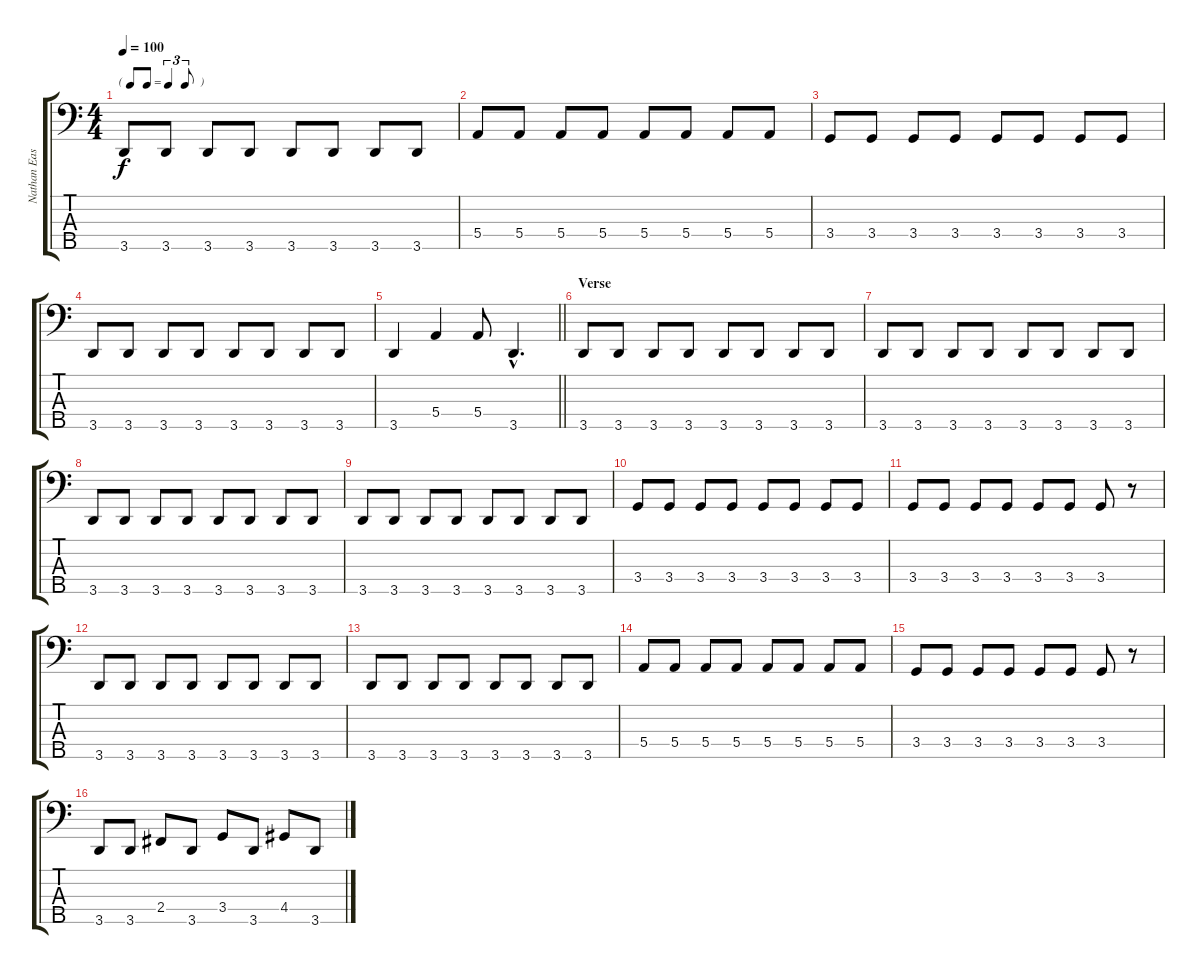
\track ("Nathan East Bass" "Nathan Eas") {instrument electricbasspick}
\staff {score tabs}
\tuning (G2 D2 A1 E1 B0) {hide}
\ts (4 4)
\tf triplet8th
\tempo 100
\clef f4
\ks c
3.5.8{dy f} 3.5.8 3.5.8 3.5.8 3.5.8 3.5.8 3.5.8 3.5.8 |
5.4.8 5.4.8 5.4.8 5.4.8 5.4.8 5.4.8 5.4.8 5.4.8 |
3.4.8 3.4.8 3.4.8 3.4.8 3.4.8 3.4.8 3.4.8 3.4.8 |
3.5.8 3.5.8 3.5.8 3.5.8 3.5.8 3.5.8 3.5.8 3.5.8 |
\barLineRight lightlight
3.5.4 5.4.4 5.4.8 3.5{hac}.4{d} |
\section ("" "Verse")
3.5.8 3.5.8 3.5.8 3.5.8 3.5.8 3.5.8 3.5.8 3.5.8 |
3.5.8 3.5.8 3.5.8 3.5.8 3.5.8 3.5.8 3.5.8 3.5.8 |
3.5.8 3.5.8 3.5.8 3.5.8 3.5.8 3.5.8 3.5.8 3.5.8 |
3.5.8 3.5.8 3.5.8 3.5.8 3.5.8 3.5.8 3.5.8 3.5.8 |
3.4.8 3.4.8 3.4.8 3.4.8 3.4.8 3.4.8 3.4.8 3.4.8 |
3.4.8 3.4.8 3.4.8 3.4.8 3.4.8 3.4.8 3.4.8 r.8 |
3.5.8 3.5.8 3.5.8 3.5.8 3.5.8 3.5.8 3.5.8 3.5.8 |
3.5.8 3.5.8 3.5.8 3.5.8 3.5.8 3.5.8 3.5.8 3.5.8 |
5.4.8 5.4.8 5.4.8 5.4.8 5.4.8 5.4.8 5.4.8 5.4.8 |
3.4.8 3.4.8 3.4.8 3.4.8 3.4.8 3.4.8 3.4.8 r.8 |
3.5.8 3.5.8 2.4.8 3.5.8 3.4.8 3.5.8 4.4.8 3.5.8
